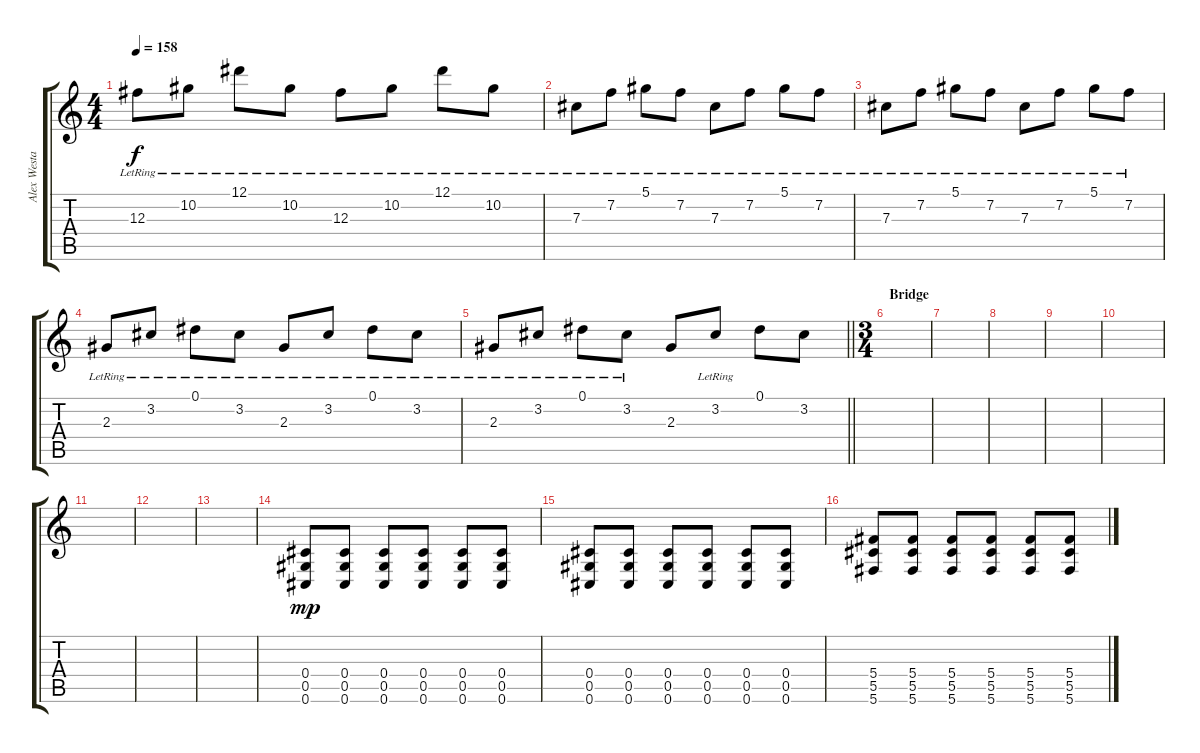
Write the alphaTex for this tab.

\track ("Alex Westaway" "Alex Westa") {instrument electricguitarjazz}
\staff {score tabs}
\tuning (Eb4 Bb3 Gb3 Db3 Ab2 Db2) {hide}
\ts (4 4)
\tempo 158
\clef g2
\ks c
12.3{lr}.8{dy f} 10.2{lr}.8 12.1{lr}.8 10.2{lr}.8 12.3{lr}.8 10.2{lr}.8 12.1{lr}.8 10.2{lr}.8 |
7.3{lr}.8 7.2{lr}.8 5.1{lr}.8 7.2{lr}.8 7.3{lr}.8 7.2{lr}.8 5.1{lr}.8 7.2{lr}.8 |
7.3{lr}.8 7.2{lr}.8 5.1{lr}.8 7.2{lr}.8 7.3{lr}.8 7.2{lr}.8 5.1{lr}.8 7.2{lr}.8 |
2.3{lr}.8 3.2{lr}.8 0.1{lr}.8 3.2{lr}.8 2.3{lr}.8 3.2{lr}.8 0.1{lr}.8 3.2{lr}.8 |
\barLineRight lightlight
2.3{lr}.8 3.2{lr}.8 0.1{lr}.8 3.2{lr}.8 2.3.8 3.2{lr}.8 0.1.8 3.2.8 |
\ts (3 4)
\section ("" "Bridge")
|
|
|
|
|
|
|
|
(0.4 0.5 0.6).8{dy mp instrument electricguitarjazz} (0.4 0.5 0.6).8 (0.4 0.5 0.6).8 (0.4 0.5 0.6).8 (0.4 0.5 0.6).8 (0.4 0.5 0.6).8 |
(0.4 0.5 0.6).8 (0.4 0.5 0.6).8 (0.4 0.5 0.6).8 (0.4 0.5 0.6).8 (0.4 0.5 0.6).8 (0.4 0.5 0.6).8 |
(5.4 5.5 5.6).8 (5.4 5.5 5.6).8 (5.4 5.5 5.6).8 (5.4 5.5 5.6).8 (5.4 5.5 5.6).8 (5.4 5.5 5.6).8
